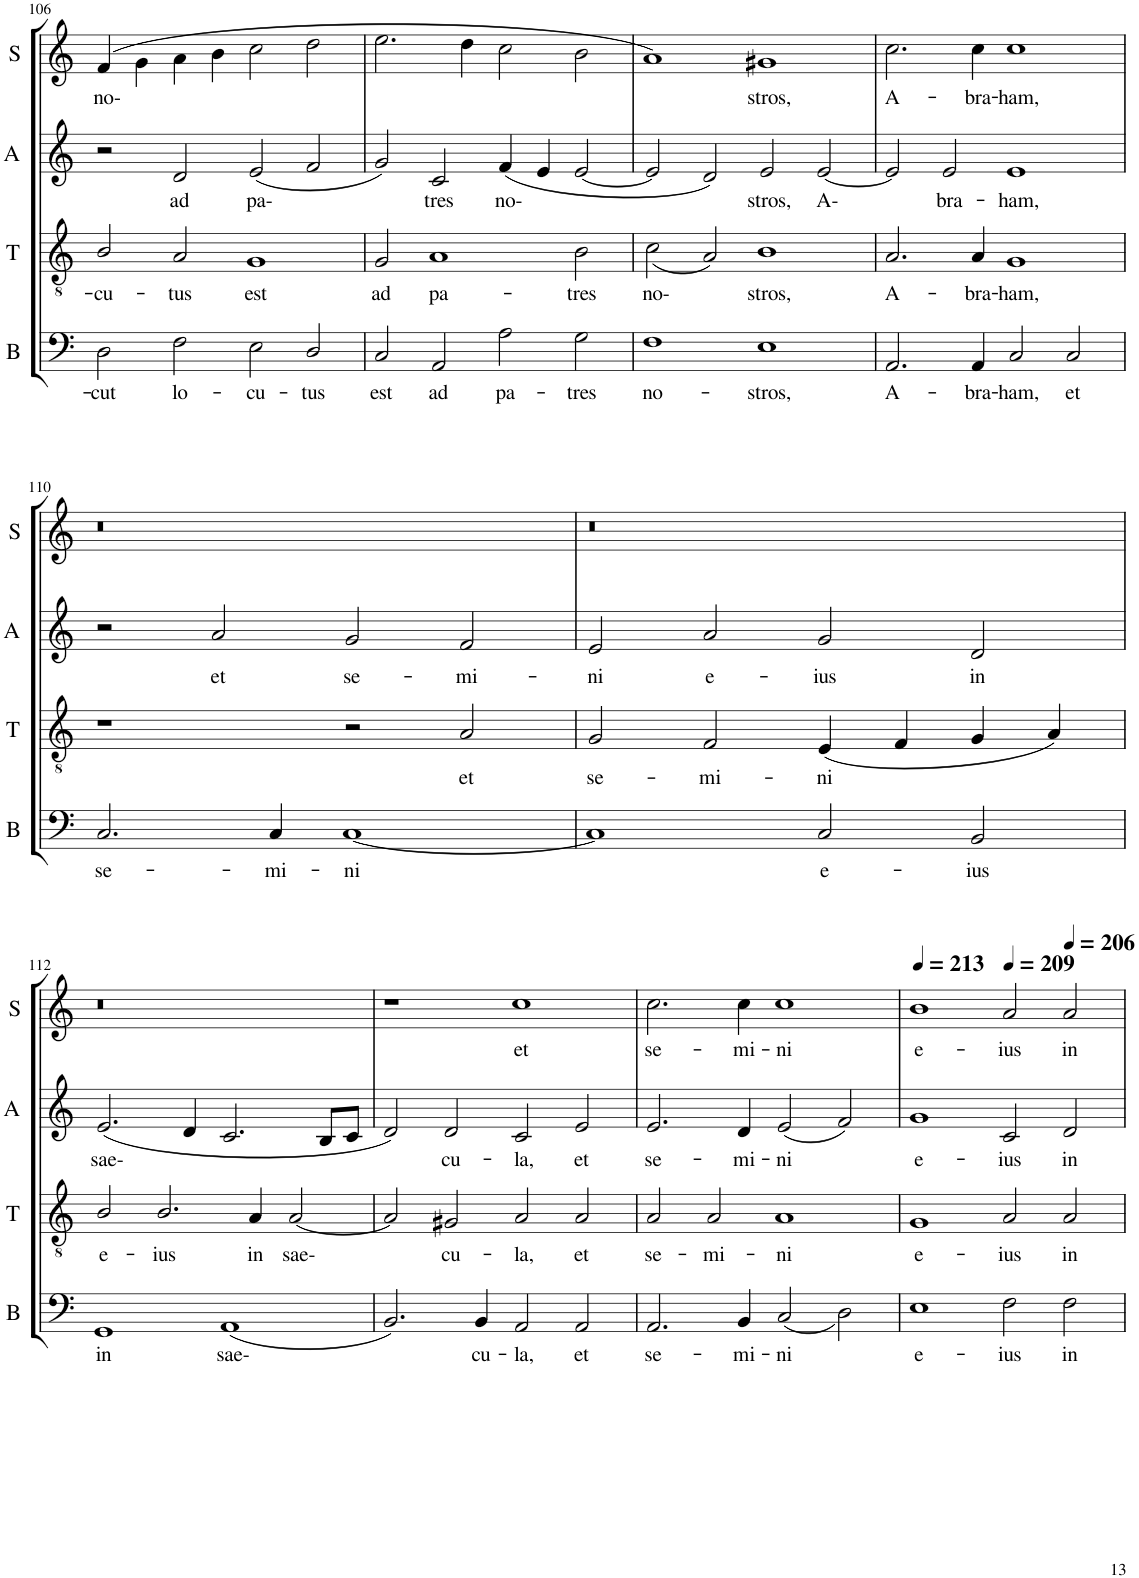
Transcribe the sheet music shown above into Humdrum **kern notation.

**kern	**text	**kern	**text	**kern	**text	**kern	**text
*part4	*part4	*part3	*part3	*part2	*part2	*part1	*part1
*staff4	*staff4	*staff3	*staff3	*staff2	*staff2	*staff1	*staff1
*I"Bass	*	*I"Tenor	*	*I"Alto	*	*I"Soprano	*
*I'B	*	*I'T	*	*I'A	*	*I'S	*
!!LO:PB:g=z
*clefF4	*	*clefGv2	*	*clefG2	*	*clefG2	*
*k[]	*	*k[]	*	*k[]	*	*k[]	*
=106	=106	=106	=106	=106	=106	=106	=106
!	!LO:LY:b	!	!LO:LY:b	!	!	!	!LO:LY:b
2D\	-cut	2B/	-cu-	2r	.	(>4f/	no-
.	.	.	.	.	.	4g\	.
!	!LO:LY:b	!	!LO:LY:b	!	!LO:LY:b	!	!
2F\	lo-	2A/	-tus	2d/	ad	4a\	.
.	.	.	.	.	.	4b\	.
!	!LO:LY:b	!	!LO:LY:b	!	!LO:LY:b	!	!
2E\	-cu-	1G	est	(<2e/	pa-	2cc\	.
!	!LO:LY:b	!	!	!	!	!	!
2D/	-tus	.	.	2f/	.	2dd\	.
=107	=107	=107	=107	=107	=107	=107	=107
!	!LO:LY:b	!	!LO:LY:b	!	!	!	!
2C/	est	2G/	ad	2g/)	.	2.ee\	.
!	!LO:LY:b	!	!LO:LY:b	!	!LO:LY:b	!	!
2AA/	ad	[2A	pa-	2c/	tres	.	.
.	.	.	.	.	.	4dd\	.
!	!LO:LY:b	!	!	!	!LO:LY:b	!	!
2A\	pa-	2ryy	.	(<4f/	no-	2cc\	.
.	.	.	.	4e/	.	.	.
!	!LO:LY:b	!	!LO:LY:b	!	!	!	!
2G\	-tres	2B\	-tres	[2e/	.	2b\	.
=108	=108	=108	=108	=108	=108	=108	=108
!	!LO:LY:b	!	!LO:LY:b	!	!	!	!
1F	no-	(<2c\	no-	2e/]	.	1a)	.
.	.	2A]	.	2d/)	.	.	.
!	!LO:LY:b	!	!	!	!LO:LY:b	!	!LO:LY:b
1E	-stros,	2A/)	.	2e/	stros,	1g#X	stros,
!	!	!	!LO:LY:b	!	!LO:LY:b	!	!
.	.	1B	stros,	[2e/	A-	.	.
2ryy	.	.	.	2ryy	.	2ryy	.
=109	=109	=109	=109	=109	=109	=109	=109
!	!LO:LY:b	!	!LO:LY:b	!	!	!	!LO:LY:b
2.AA/	A-	2.A/	A-	2e/]	.	2.cc\	A-
!	!	!	!	!	!LO:LY:b	!	!
.	.	.	.	2e/	bra-	.	.
!	!LO:LY:b	!	!LO:LY:b	!	!	!	!LO:LY:b
4AA/	-bra-	4A/	-bra-	.	.	4cc\	-bra-
!	!LO:LY:b	!	!LO:LY:b	!	!LO:LY:b	!	!LO:LY:b
2C/	-ham,	1G	-ham,	1e	-ham,	1cc	-ham,
!	!LO:LY:b	!	!	!	!	!	!
2C/	et	.	.	.	.	.	.
!!LO:LB:g=z
=110	=110	=110	=110	=110	=110	=110	=110
!	!LO:LY:b	!	!	!	!	!	!
2.C/	se-	1r	.	2r	.	1r	.
!	!	!	!	!	!LO:LY:b	!	!
.	.	.	.	2a/	et	.	.
!	!LO:LY:b	!	!	!	!	!	!
4C/	-mi-	.	.	.	.	.	.
!	!LO:LY:b	!	!	!	!LO:LY:b	!	!
[1C	-ni	2r	.	2g/	se-	1ryy	.
!	!	!	!LO:LY:b	!	!LO:LY:b	!	!
.	.	2A/	et	2f/	-mi-	.	.
=111	=111	=111	=111	=111	=111	=111	=111
!	!	!	!LO:LY:b	!	!LO:LY:b	!	!
1C]	.	2G/	se-	2e/	-ni	1r	.
!	!	!	!LO:LY:b	!	!LO:LY:b	!	!
.	.	2F/	-mi-	2a/	e-	.	.
!	!LO:LY:b	!	!LO:LY:b	!	!LO:LY:b	!	!
2C/	e-	(<4E/	-ni	2g/	-ius	1ryy	.
.	.	4F/	.	.	.	.	.
!	!LO:LY:b	!	!	!	!LO:LY:b	!	!
2BB/	-ius	4G/	.	2d/	in	.	.
.	.	4A/)	.	.	.	.	.
!!LO:LB:g=z
=112	=112	=112	=112	=112	=112	=112	=112
!	!LO:LY:b	!	!LO:LY:b	!	!LO:LY:b	!	!
1GG	in	2B/	e-	(<2.e/	sae-	1r	.
!	!	!	!LO:LY:b	!	!	!	!
.	.	[2B/	-ius	.	.	.	.
.	.	.	.	4d/	.	.	.
!	!LO:LY:b	!	!	!	!	!	!
(<1AA	sae-	4ryy	.	2.c/	.	1ryy	.
!	!	!	!LO:LY:b	!	!	!	!
.	.	4A/	in	.	.	.	.
!	!	!	!LO:LY:b	!	!	!	!
.	.	[2A/	sae-	.	.	.	.
.	.	.	.	8B/L	.	.	.
.	.	.	.	8c/J	.	.	.
=113	=113	=113	=113	=113	=113	=113	=113
2.BB/)	.	2A/]	.	2d/)	.	1r	.
!	!	!	!	!	!LO:LY:b	!	!
.	.	4B/]	.	2d/	cu-	.	.
!	!LO:LY:b	!	!LO:LY:b	!	!	!	!
4BB/	cu-	2G#X/	cu-	.	.	.	.
!	!LO:LY:b	!	!	!	!LO:LY:b	!	!LO:LY:b
2AA/	-la,	.	.	2c/	-la,	1cc	et
!	!	!	!LO:LY:b	!	!	!	!
.	.	2A/	-la,	.	.	.	.
!	!LO:LY:b	!	!	!	!LO:LY:b	!	!
2AA/	et	.	.	2e/	et	.	.
!	!	!	!LO:LY:b	!	!	!	!
.	.	2A/	et	.	.	.	.
4ryy	.	.	.	4ryy	.	4ryy	.
=114	=114	=114	=114	=114	=114	=114	=114
!	!LO:LY:b	!	!LO:LY:b	!	!LO:LY:b	!	!LO:LY:b
2.AA/	se-	2A/	se-	2.e/	se-	2.cc\	se-
!	!	!	!LO:LY:b	!	!	!	!
.	.	2A/	-mi-	.	.	.	.
!	!LO:LY:b	!	!	!	!LO:LY:b	!	!LO:LY:b
4BB/	-mi-	.	.	4d/	-mi-	4cc\	-mi-
!	!LO:LY:b	!	!LO:LY:b	!	!LO:LY:b	!	!LO:LY:b
(<2C/	-ni	1A	-ni	(<2e/	-ni	1cc	-ni
2D\)	.	.	.	2f/)	.	.	.
=115	=115	=115	=115	=115	=115	=115	=115
*	*	*	*	*	*	*MM213	*
!	!LO:LY:b	!	!LO:LY:b	!	!LO:LY:b	!	!LO:LY:b
1E	e-	1G	e-	1g	e-	1b	e-
*	*	*	*	*	*	*MM209	*
!	!LO:LY:b	!	!LO:LY:b	!	!LO:LY:b	!	!LO:LY:b
2F\	-ius	2A/	-ius	2c/	-ius	2a/	-ius
*	*	*	*	*	*	*MM206	*
!	!LO:LY:b	!	!LO:LY:b	!	!LO:LY:b	!	!LO:LY:b
2F\	in	2A/	in	2d/	in	2a/	in
=	=	=	=	=	=	=	=
*-	*-	*-	*-	*-	*-	*-	*-
